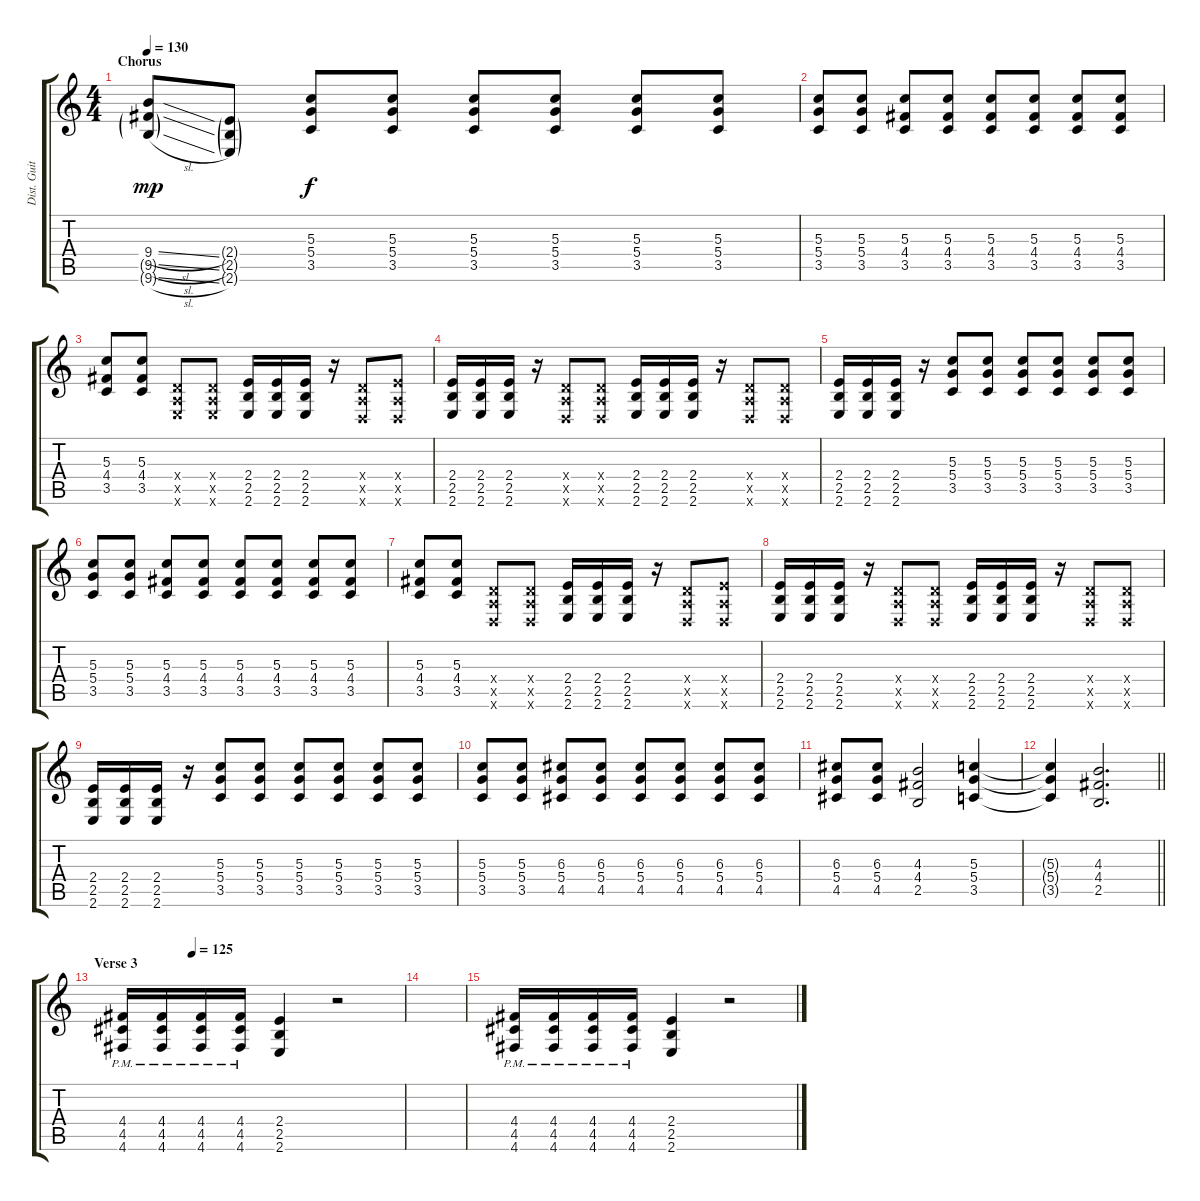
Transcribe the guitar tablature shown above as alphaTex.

\track ("Dist. Guitar 1" "Dist. Guit") {instrument distortionguitar}
\staff {score tabs}
\tuning (E4 B3 G3 D3 A2 D2) {hide}
\ts (4 4)
\section ("" "Chorus")
\tempo 130
\clef g2
\ks c
(9.4{sl} 9.5{sl g} 9.6{sl g}).8{dy mp} (2.4{g} 2.5{g} 2.6{g}).8 (5.3 5.4 3.5).8{dy f} (5.3 5.4 3.5).8 (5.3 5.4 3.5).8 (5.3 5.4 3.5).8 (5.3 5.4 3.5).8 (5.3 5.4 3.5).8 |
(5.3 5.4 3.5).8 (5.3 5.4 3.5).8 (5.3 4.4 3.5).8 (5.3 4.4 3.5).8 (5.3 4.4 3.5).8 (5.3 4.4 3.5).8 (5.3 4.4 3.5).8 (5.3 4.4 3.5).8 |
(5.3 4.4 3.5).8 (5.3 4.4 3.5).8 (0.4{x} 0.5{x} 2.6{x}).8 (0.4{x} 0.5{x} 2.6{x}).8 (2.4 2.5 2.6).16 (2.4 2.5 2.6).16 (2.4 2.5 2.6).16 r.16 (0.4{x} 0.5{x} 0.6{x}).8 (2.4{x} 0.5{x} 0.6{x}).8 |
(2.4 2.5 2.6).16 (2.4 2.5 2.6).16 (2.4 2.5 2.6).16 r.16 (0.4{x} 0.5{x} 0.6{x}).8 (0.4{x} 0.5{x} 0.6{x}).8 (2.4 2.5 2.6).16 (2.4 2.5 2.6).16 (2.4 2.5 2.6).16 r.16 (0.4{x} 0.5{x} 0.6{x}).8 (0.4{x} 0.5{x} 0.6{x}).8 |
(2.4 2.5 2.6).16 (2.4 2.5 2.6).16 (2.4 2.5 2.6).16 r.16 (5.3 5.4 3.5).8 (5.3 5.4 3.5).8 (5.3 5.4 3.5).8 (5.3 5.4 3.5).8 (5.3 5.4 3.5).8 (5.3 5.4 3.5).8 |
(5.3 5.4 3.5).8 (5.3 5.4 3.5).8 (5.3 4.4 3.5).8 (5.3 4.4 3.5).8 (5.3 4.4 3.5).8 (5.3 4.4 3.5).8 (5.3 4.4 3.5).8 (5.3 4.4 3.5).8 |
(5.3 4.4 3.5).8 (5.3 4.4 3.5).8 (0.4{x} 0.5{x} 0.6{x}).8 (0.4{x} 0.5{x} 0.6{x}).8 (2.4 2.5 2.6).16 (2.4 2.5 2.6).16 (2.4 2.5 2.6).16 r.16 (0.4{x} 0.5{x} 0.6{x}).8 (2.4{x} 0.5{x} 0.6{x}).8 |
(2.4 2.5 2.6).16 (2.4 2.5 2.6).16 (2.4 2.5 2.6).16 r.16 (0.4{x} 0.5{x} 0.6{x}).8 (0.4{x} 0.5{x} 0.6{x}).8 (2.4 2.5 2.6).16 (2.4 2.5 2.6).16 (2.4 2.5 2.6).16 r.16 (0.4{x} 0.5{x} 0.6{x}).8 (0.4{x} 0.5{x} 0.6{x}).8 |
(2.4 2.5 2.6).16 (2.4 2.5 2.6).16 (2.4 2.5 2.6).16 r.16 (5.3 5.4 3.5).8 (5.3 5.4 3.5).8 (5.3 5.4 3.5).8 (5.3 5.4 3.5).8 (5.3 5.4 3.5).8 (5.3 5.4 3.5).8 |
(5.3 5.4 3.5).8 (5.3 5.4 3.5).8 (6.3 5.4 4.5).8 (6.3 5.4 4.5).8 (6.3 5.4 4.5).8 (6.3 5.4 4.5).8 (6.3 5.4 4.5).8 (6.3 5.4 4.5).8 |
(6.3 5.4 4.5).8 (6.3 5.4 4.5).8 (4.3 4.4 2.5).2 (5.3 5.4 3.5).4 |
\barLineRight lightlight
(5.3{t} 5.4{t} 3.5{t}).4 (4.3 4.4 2.5).2{d} |
\section ("" "Verse 3")
\tempo (125 0.25)
(4.4 4.5 4.6{pm}).16 (4.4 4.5 4.6{pm}).16 (4.4 4.5 4.6{pm}).16 (4.4 4.5 4.6{pm}).16 (2.4 2.5 2.6).4 r.2 |
|
(4.4 4.5 4.6{pm}).16 (4.4 4.5 4.6{pm}).16 (4.4 4.5 4.6{pm}).16 (4.4 4.5 4.6{pm}).16 (2.4 2.5 2.6).4 r.2
